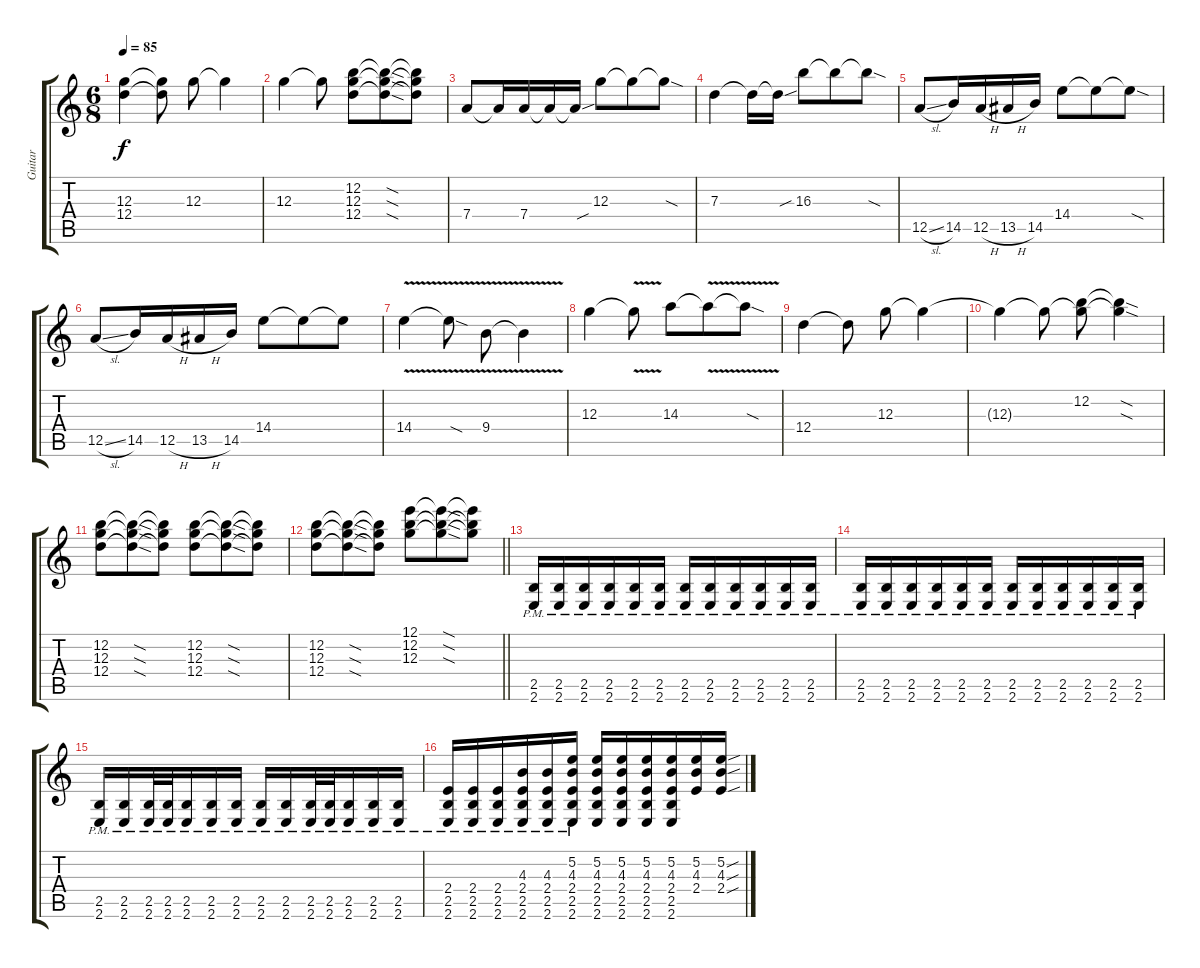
\track ("Guitar" "Guitar") {instrument overdrivenguitar}
\staff {score tabs}
\tuning (E4 B3 G3 D3 A2 D2) {hide}
\ts (6 8)
\tempo 85
\clef g2
\ks c
(12.3 12.4).4{dy f} (12.3{t} 12.4{t}).8 12.3.8 12.3{t}.4 |
12.3.4 12.3{t}.8 (12.2 12.3 12.4).8 (12.2{sod t} 12.3{sod t} 12.4{sod t}).8 (12.2{t} 12.3{t} 12.4{t}).8 |
7.4.8 7.4{t}.16 7.4.16 7.4{t}.16 7.4{sou t}.16 12.3.8 12.3{t}.8 12.3{sod t}.8 |
7.3.4 7.3{t}.16 7.3{sou t}.16 16.3.8 16.3{t}.8 16.3{sod t}.8 |
12.5{sl}.8 14.5.16 12.5{h}.16 13.5{h}.16 14.5.16 14.4.8 14.4{t}.8 14.4{sod t}.8 |
12.5{sl}.8 14.5.16 12.5{h}.16 13.5{h}.16 14.5.16 14.4.8 14.4{t}.8 14.4{t}.8 |
14.4{v}.4 14.4{sod t}.8 9.4{v}.8 9.4{t}.4 |
12.3.4 12.3{v t}.8 14.3.8 14.3{v t}.8 14.3{sod t}.8 |
12.4.4 12.4{t}.8 12.3.8 12.3{t}.4 |
12.3{t}.4 12.3{t}.8 (12.2 12.3{t}).8 (12.2{sod t} 12.3{sod t}).4 |
(12.2 12.3 12.4).8 (12.2{sod t} 12.3{sod t} 12.4{sod t}).8 (12.2{t} 12.3{t} 12.4{t}).8 (12.2 12.3 12.4).8 (12.2{sod t} 12.3{sod t} 12.4{sod t}).8 (12.2{t} 12.3{t} 12.4{t}).8 |
\barLineRight lightlight
(12.2 12.3 12.4).8 (12.2{sod t} 12.3{sod t} 12.4{sod t}).8 (12.2{t} 12.3{t} 12.4{t}).8 (12.1 12.2 12.3).8 (12.1{sod t} 12.2{sod t} 12.3{sod t}).8 (12.1{t} 12.2{t} 12.3{t}).8 |
\section ("" "")
(2.5{pm} 2.6{pm}).16 (2.5{pm} 2.6{pm}).16 (2.5{pm} 2.6{pm}).16 (2.5{pm} 2.6{pm}).16 (2.5{pm} 2.6{pm}).16 (2.5{pm} 2.6{pm}).16 (2.5{pm} 2.6{pm}).16 (2.5{pm} 2.6{pm}).16 (2.5{pm} 2.6{pm}).16 (2.5{pm} 2.6{pm}).16 (2.5{pm} 2.6{pm}).16 (2.5{pm} 2.6{pm}).16 |
(2.5{pm} 2.6{pm}).16 (2.5{pm} 2.6{pm}).16 (2.5{pm} 2.6{pm}).16 (2.5{pm} 2.6{pm}).16 (2.5{pm} 2.6{pm}).16 (2.5{pm} 2.6{pm}).16 (2.5{pm} 2.6{pm}).16 (2.5{pm} 2.6{pm}).16 (2.5{pm} 2.6{pm}).16 (2.5{pm} 2.6{pm}).16 (2.5{pm} 2.6{pm}).16 (2.5{pm} 2.6{pm}).16 |
(2.5{pm} 2.6{pm}).16 (2.5{pm} 2.6{pm}).16 (2.5{pm} 2.6{pm}).32 (2.5{pm} 2.6{pm}).32 (2.5{pm} 2.6{pm}).16 (2.5{pm} 2.6{pm}).16 (2.5{pm} 2.6{pm}).16 (2.5{pm} 2.6{pm}).16 (2.5{pm} 2.6{pm}).16 (2.5{pm} 2.6{pm}).32 (2.5{pm} 2.6{pm}).32 (2.5{pm} 2.6).16 (2.5{pm} 2.6).16 (2.5{pm} 2.6).16 |
(2.4{pm} 2.5 2.6).16 (2.4{pm} 2.5 2.6).16 (2.4{pm} 2.5 2.6).16 (4.3{pm} 2.4{pm} 2.5 2.6).16 (4.3{pm} 2.4{pm} 2.5 2.6).16 (5.2{pm} 4.3{pm} 2.4 2.5 2.6).16 (5.2 4.3 2.4 2.5 2.6).16 (5.2 4.3 2.4 2.5 2.6).16 (5.2 4.3 2.4 2.5 2.6).16 (5.2 4.3 2.4 2.5 2.6).16 (5.2 4.3 2.4).16 (5.2{sou} 4.3{sou} 2.4{sou}).16
